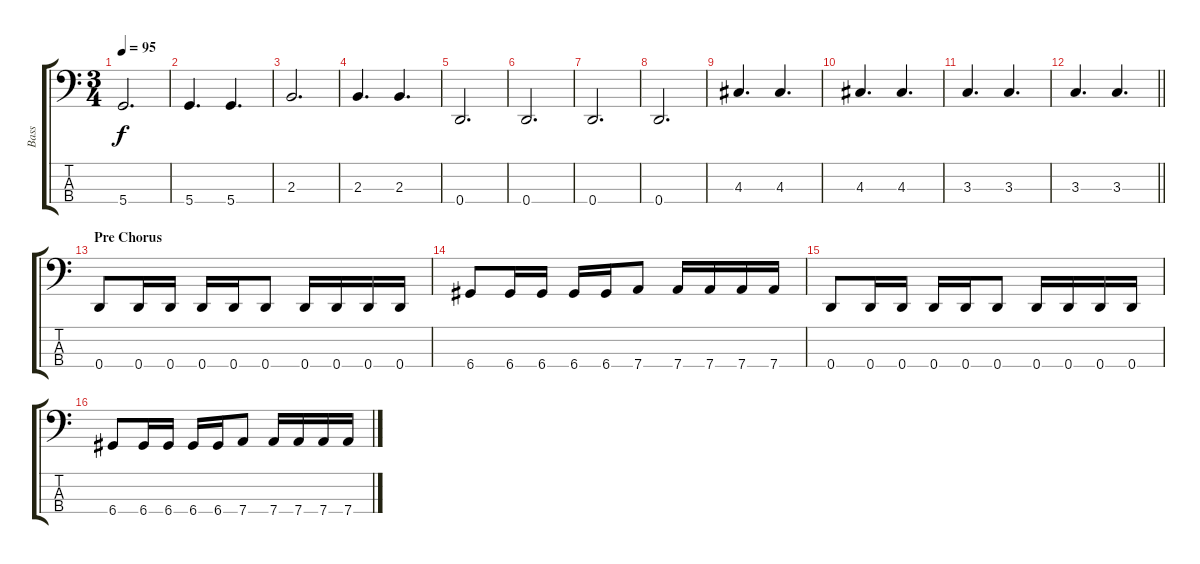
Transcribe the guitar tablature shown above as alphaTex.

\track ("Bass" "Bass") {instrument electricbasspick}
\staff {score tabs}
\tuning (G2 D2 A1 D1) {hide}
\ts (3 4)
\tempo 95
\clef f4
\ks c
5.4.2{d dy f} |
5.4.4{d} 5.4.4{d} |
2.3.2{d} |
2.3.4{d} 2.3.4{d} |
0.4.2{d} |
0.4.2{d} |
0.4.2{d} |
0.4.2{d} |
4.3.4{d} 4.3.4{d} |
4.3.4{d} 4.3.4{d} |
3.3.4{d} 3.3.4{d} |
\barLineRight lightlight
3.3.4{d} 3.3.4{d} |
\section ("" "Pre Chorus")
0.4.8 0.4.16 0.4.16 0.4.16 0.4.16 0.4.8 0.4.16 0.4.16 0.4.16 0.4.16 |
6.4.8 6.4.16 6.4.16 6.4.16 6.4.16 7.4.8 7.4.16 7.4.16 7.4.16 7.4.16 |
0.4.8 0.4.16 0.4.16 0.4.16 0.4.16 0.4.8 0.4.16 0.4.16 0.4.16 0.4.16 |
6.4.8 6.4.16 6.4.16 6.4.16 6.4.16 7.4.8 7.4.16 7.4.16 7.4.16 7.4.16
